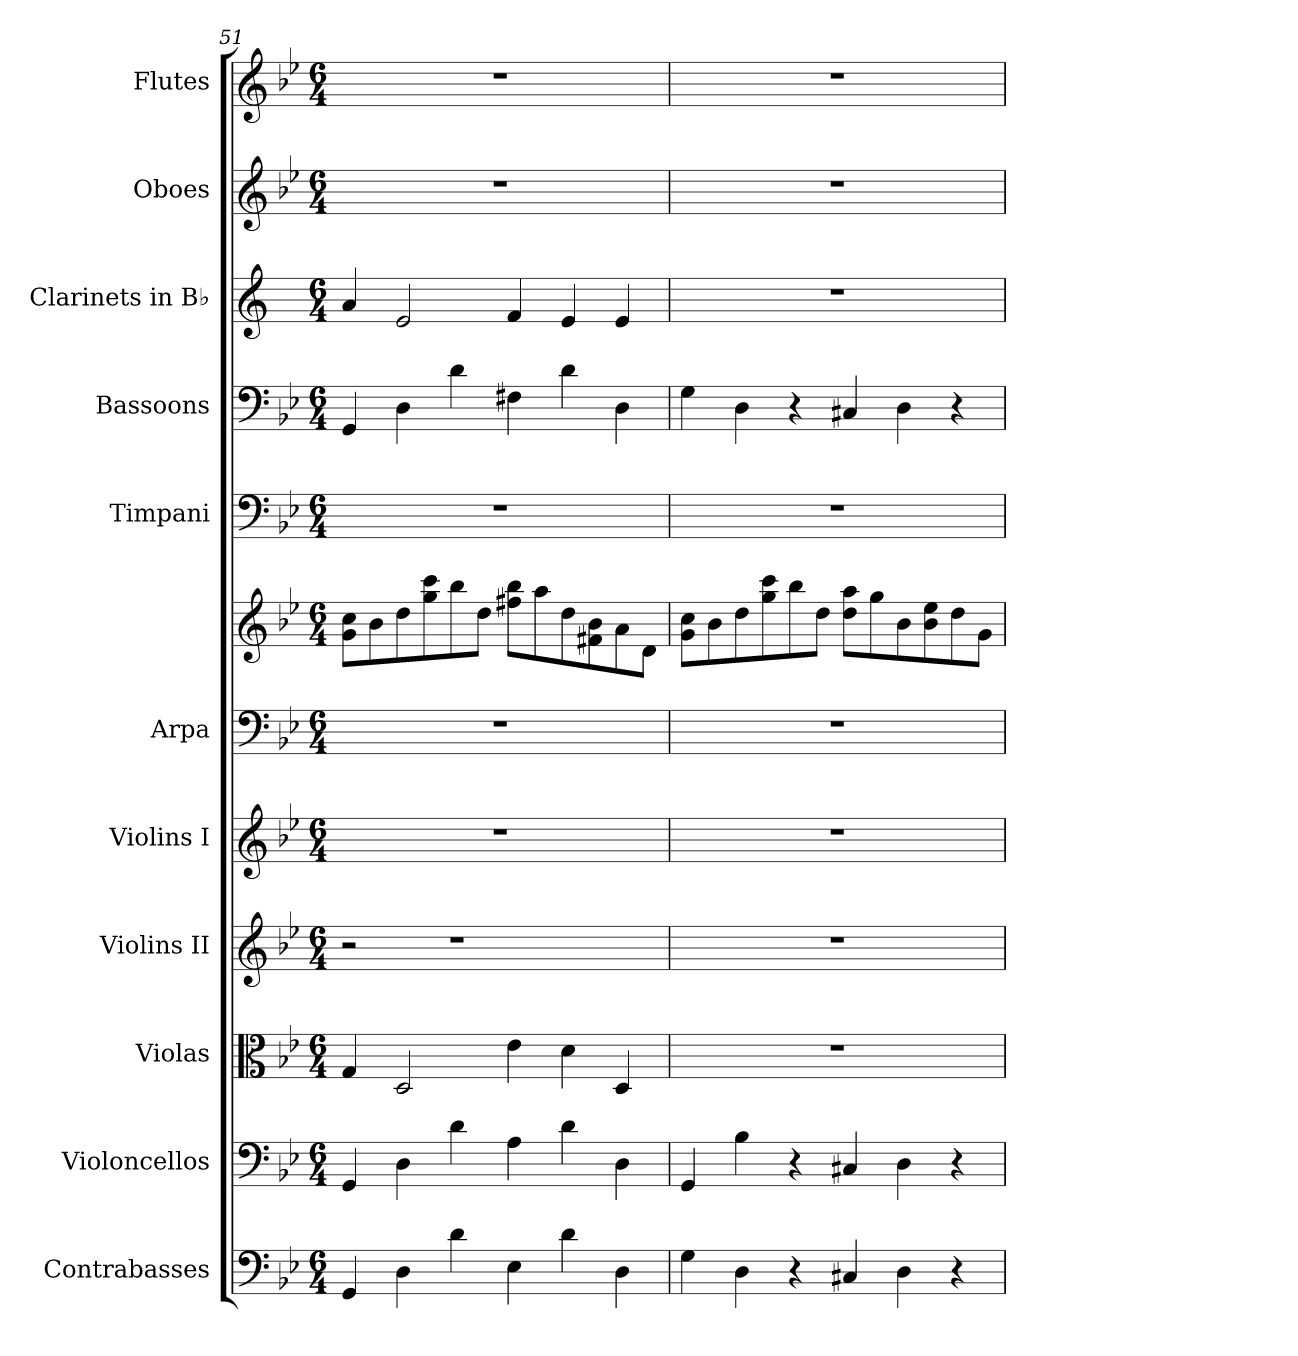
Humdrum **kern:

**kern	**kern	**kern	**kern	**kern	**kern	**kern	**kern	**kern	**kern	**kern	**kern
*part11	*part10	*part9	*part8	*part7	*part6	*part6	*part5	*part4	*part3	*part2	*part1
*staff12	*staff11	*staff10	*staff9	*staff8	*staff7	*staff6	*staff5	*staff4	*staff3	*staff2	*staff1
*I"Contrabasses	*I"Violoncellos	*I"Violas	*I"Violins II	*I"Violins I	*I"Arpa	*	*I"Timpani	*I"Bassoons	*I"Clarinets in B♭	*I"Oboes	*I"Flutes
*I'Cb.	*I'Vc.	*I'Vla.	*I'Vln. II	*I'Vln. I	*I'Arp.	*	*I'Timp.	*I'Bsn.	*	*I'Ob.	*I'Fl.
!!LO:PB:g=z
*clefF4	*clefF4	*clefC3	*clefG2	*clefG2	*clefF4	*clefG2	*clefF4	*clefF4	*clefG2	*clefG2	*clefG2
*ITrd7c12	*	*	*	*	*	*	*	*	*ITrd1c2	*	*
*k[b-e-]	*k[b-e-]	*k[b-e-]	*k[b-e-]	*k[b-e-]	*k[b-e-]	*k[b-e-]	*k[b-e-]	*k[b-e-]	*k[b-e-]	*k[b-e-]	*k[b-e-]
*M6/4	*M6/4	*M6/4	*M6/4	*M6/4	*M6/4	*M6/4	*M6/4	*M6/4	*M6/4	*M6/4	*M6/4
=51	=51	=51	=51	=51	=51	=51	=51	=51	=51	=51	=51
4GGG/	4GG/	4G/	2r	1.r	1.r	8g\ 8cc\L	1.r	4GG/	4g/	1.r	1.r
.	.	.	.	.	.	8b-\	.	.	.	.	.
4DD\	4D\	2D/	.	.	.	8dd\	.	4D\	2d/	.	.
.	.	.	.	.	.	8gg\ 8ccc\	.	.	.	.	.
4D\	4d\	.	1r	.	.	8bb-\	.	4d\	.	.	.
.	.	.	.	.	.	8dd\J	.	.	.	.	.
4EE-\	4A\	4e-\	.	.	.	8ff#X\ 8bb-\L	.	4F#X\	4e-/	.	.
.	.	.	.	.	.	8aa\	.	.	.	.	.
4D\	4d\	4d\	.	.	.	8dd\	.	4d\	4d/	.	.
.	.	.	.	.	.	8f#X\ 8b-\	.	.	.	.	.
4DD\	4D\	4D/	.	.	.	8a\	.	4D\	4d/	.	.
.	.	.	.	.	.	8d\J	.	.	.	.	.
=52	=52	=52	=52	=52	=52	=52	=52	=52	=52	=52	=52
4GG\	4GG/	1.r	1.r	1.r	1.r	8g\ 8cc\L	1.r	4G\	1.r	1.r	1.r
.	.	.	.	.	.	8b-\	.	.	.	.	.
4DD\	4B-\	.	.	.	.	8dd\	.	4D\	.	.	.
.	.	.	.	.	.	8gg\ 8ccc\	.	.	.	.	.
4r	4r	.	.	.	.	8bb-\	.	4r	.	.	.
.	.	.	.	.	.	8dd\J	.	.	.	.	.
4CC#X/	4C#X/	.	.	.	.	8dd\ 8aa\L	.	4C#X/	.	.	.
.	.	.	.	.	.	8gg\	.	.	.	.	.
4DD\	4D\	.	.	.	.	8b-\	.	4D\	.	.	.
.	.	.	.	.	.	8b-\ 8ee-\	.	.	.	.	.
4r	4r	.	.	.	.	8dd\	.	4r	.	.	.
.	.	.	.	.	.	8g\J	.	.	.	.	.
=	=	=	=	=	=	=	=	=	=	=	=
*-	*-	*-	*-	*-	*-	*-	*-	*-	*-	*-	*-
